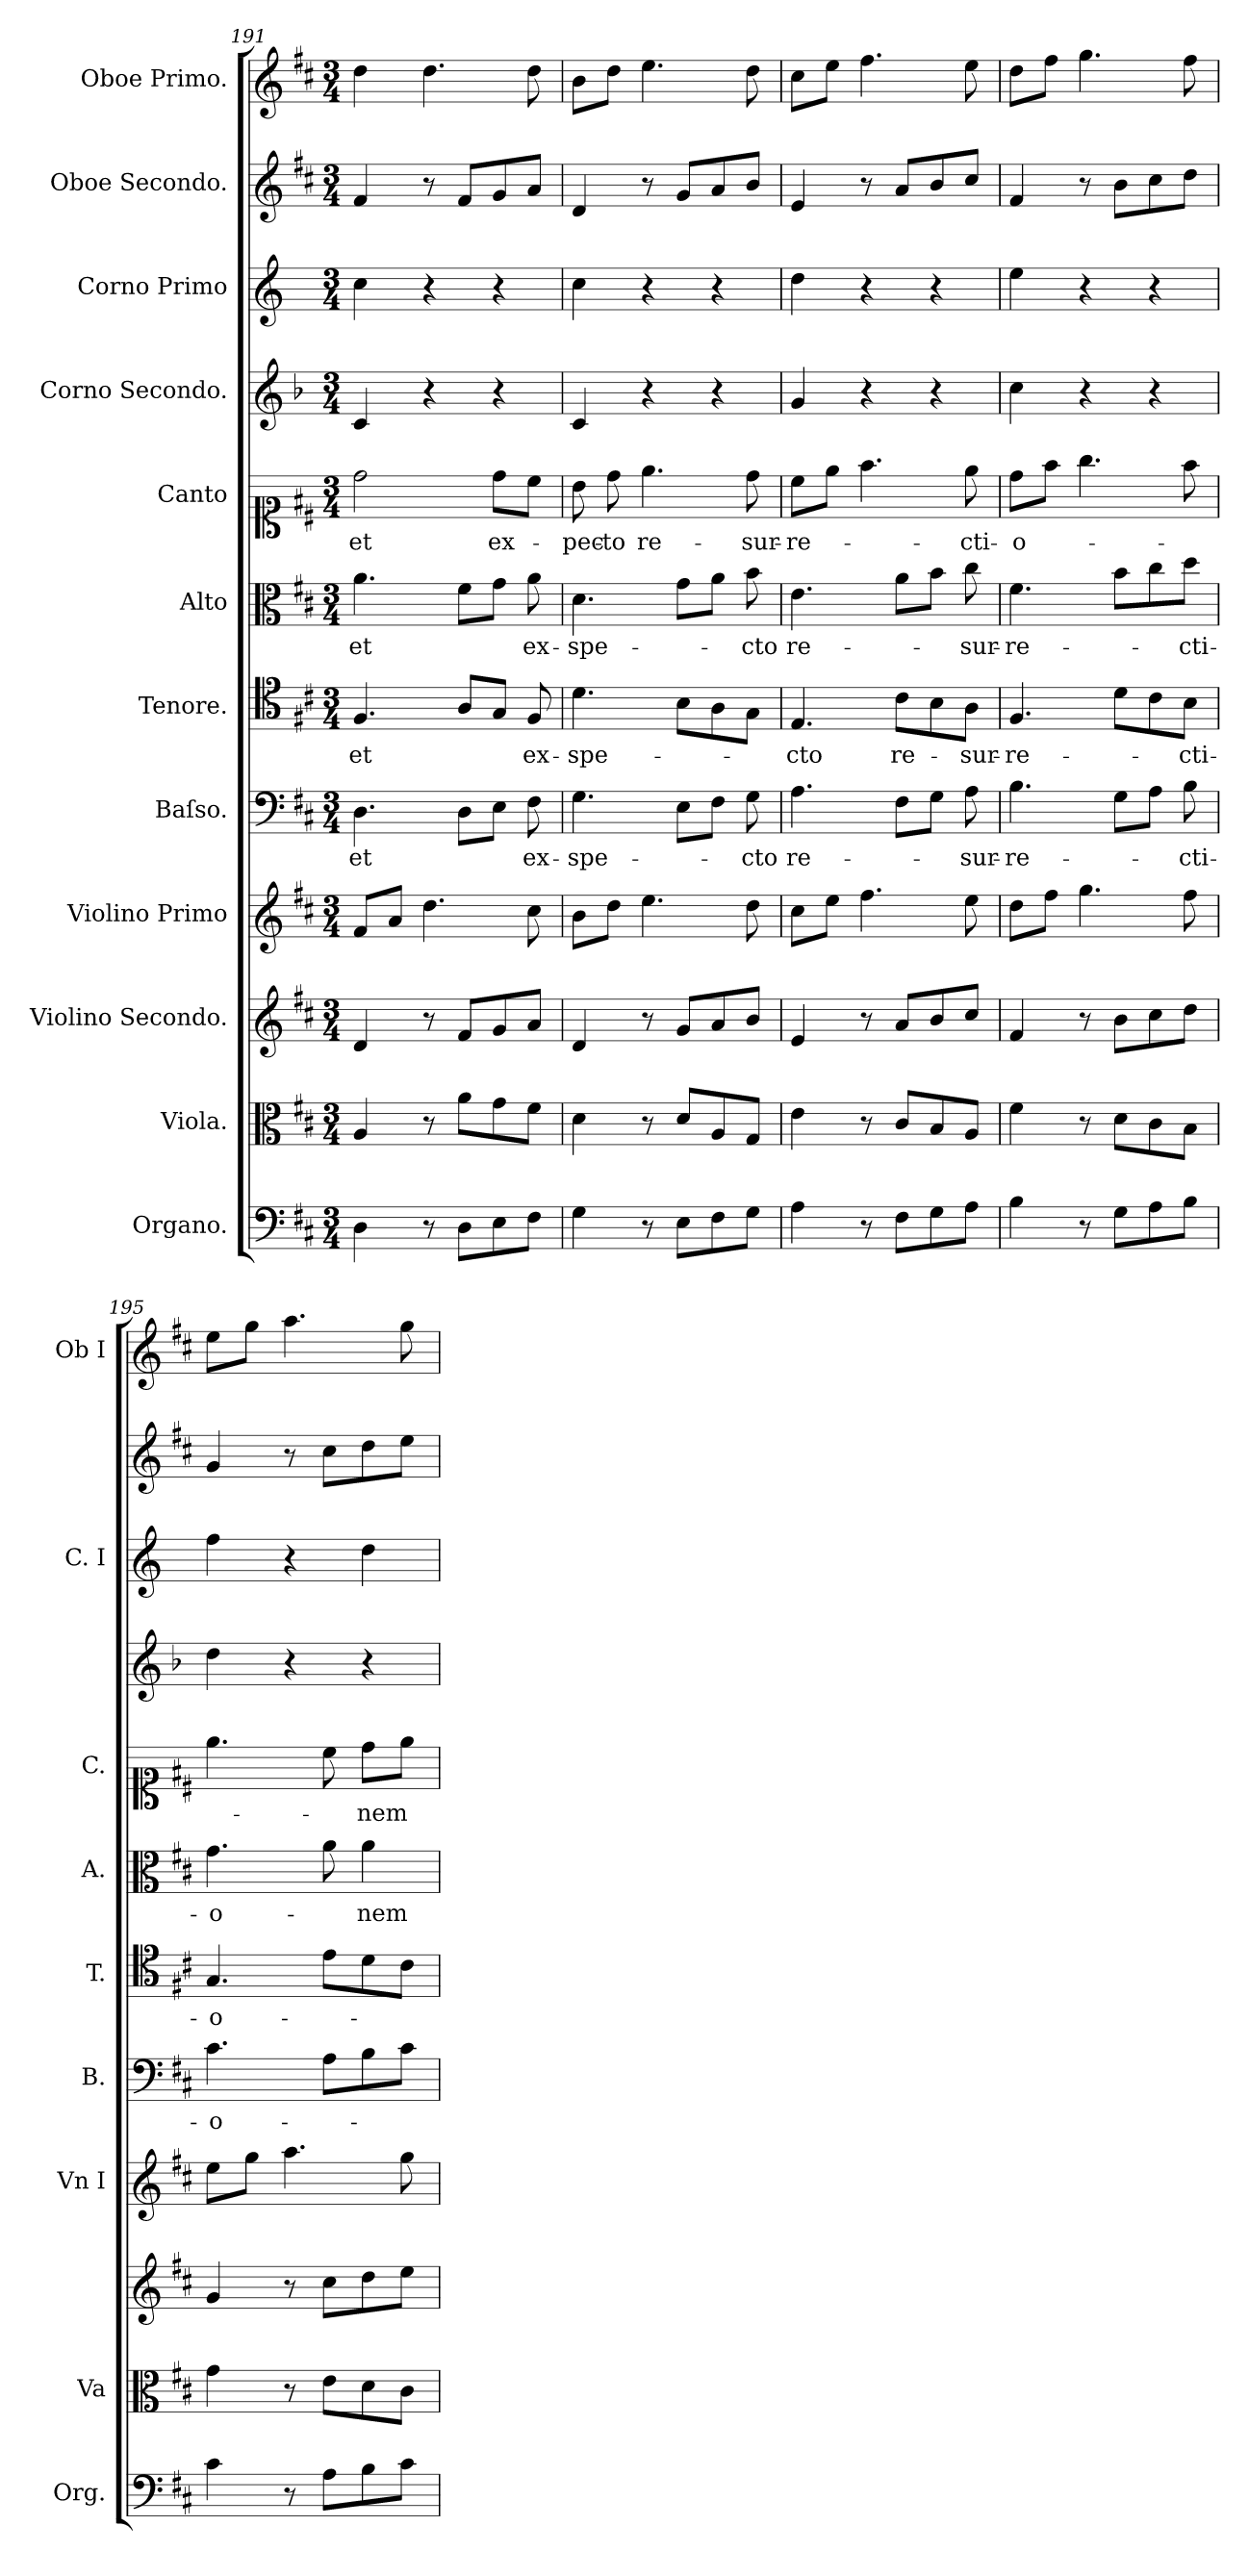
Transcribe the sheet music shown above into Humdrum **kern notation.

**kern	**kern	**kern	**kern	**kern	**text	**kern	**text	**kern	**text	**kern	**text	**kern	**kern	**kern	**kern
*part12	*part11	*part10	*part9	*part8	*part8	*part7	*part7	*part6	*part6	*part5	*part5	*part4	*part3	*part2	*part1
*staff12	*staff11	*staff10	*staff9	*staff8	*staff8	*staff7	*staff7	*staff6	*staff6	*staff5	*staff5	*staff4	*staff3	*staff2	*staff1
*I"Organo.	*I"Viola.	*I"Violino Secondo.	*I"Violino Primo	*I"Baſso.	*	*I"Tenore.	*	*I"Alto	*	*I"Canto	*	*I"Corno Secondo.	*I"Corno Primo	*I"Oboe Secondo.	*I"Oboe Primo.
*I'Org.	*I'Va	*	*I'Vn I	*I'B.	*	*I'T.	*	*I'A.	*	*I'C.	*	*	*I'C. I	*	*I'Ob I
*clefF4	*clefC3	*clefG2	*clefG2	*clefF4	*	*clefC4	*	*clefC3	*	*clefC1	*	*clefG2	*clefG2	*clefG2	*clefG2
*k[f#c#]	*k[f#c#]	*k[f#c#]	*k[f#c#]	*k[f#c#]	*	*k[f#c#]	*	*k[f#c#]	*	*k[f#c#]	*	*k[b-]	*k[]	*k[f#c#]	*k[f#c#]
*M3/4	*M3/4	*M3/4	*M3/4	*M3/4	*	*M3/4	*	*M3/4	*	*M3/4	*	*M3/4	*M3/4	*M3/4	*M3/4
=191	=191	=191	=191	=191	=191	=191	=191	=191	=191	=191	=191	=191	=191	=191	=191
4D\	4A/	4d/	8f#/L	4.D\	et	4.F#/	et	4.a\	et	2dd\	et	4c/	4cc\	4f#/	4dd\
.	.	.	8a/J	.	.	.	.	.	.	.	.	.	.	.	.
8r	8r	8r	4.dd\	.	.	.	.	.	.	.	.	4r	4r	8r	4.dd\
8D\L	8a\L	8f#/L	.	8D\L	.	8A/L	.	8f#\L	.	.	.	.	.	8f#/L	.
8E\	8g\	8g/	.	8E\J	.	8G/J	.	8g\J	.	8dd\L	ex-	4r	4r	8g/	.
8F#\J	8f#\J	8a/J	8cc#\	8F#\	ex-	8F#/	ex-	8a\	ex-	8cc#\J	.	.	.	8a/J	8dd\
=192	=192	=192	=192	=192	=192	=192	=192	=192	=192	=192	=192	=192	=192	=192	=192
4G\	4d\	4d/	8b\L	4.G\	-spe-	4.d\	-spe-	4.d\	-spe-	8b\	-pec-	4c/	4cc\	4d/	8b\L
.	.	.	8dd\J	.	.	.	.	.	.	8dd\	-to	.	.	.	8dd\J
8r	8r	8r	4.ee\	.	.	.	.	.	.	4.ee\	re-	4r	4r	8r	4.ee\
8E\L	8d/L	8g/L	.	8E\L	.	8B\L	.	8g\L	.	.	.	.	.	8g/L	.
8F#\	8A/	8a/	.	8F#\J	.	8A\	.	8a\J	.	.	.	4r	4r	8a/	.
8G\J	8G/J	8b/J	8dd\	8G\	-cto	8G\J	.	8b\	-cto	8dd\	-sur-	.	.	8b/J	8dd\
=193	=193	=193	=193	=193	=193	=193	=193	=193	=193	=193	=193	=193	=193	=193	=193
4A\	4e\	4e/	8cc#\L	4.A\	re-	4.E/	-cto	4.e\	re-	8cc#\L	-re-	4g/	4dd\	4e/	8cc#\L
.	.	.	8ee\J	.	.	.	.	.	.	8ee\J	.	.	.	.	8ee\J
8r	8r	8r	4.ff#\	.	.	.	.	.	.	4.ff#\	.	4r	4r	8r	4.ff#\
8F#\L	8c#/L	8a/L	.	8F#\L	.	8c#\L	re-	8a\L	.	.	.	.	.	8a/L	.
8G\	8B/	8b/	.	8G\J	.	8B\	.	8b\J	.	.	.	4r	4r	8b/	.
8A\J	8A/J	8cc#/J	8ee\	8A\	-sur-	8A\J	-sur-	8cc#\	-sur-	8ee\	-cti-	.	.	8cc#/J	8ee\
=194	=194	=194	=194	=194	=194	=194	=194	=194	=194	=194	=194	=194	=194	=194	=194
4B\	4f#\	4f#/	8dd\L	4.B\	-re-	4.F#/	-re-	4.f#\	-re-	8dd\L	-o-	4cc\	4ee\	4f#/	8dd\L
.	.	.	8ff#\J	.	.	.	.	.	.	8ff#\J	.	.	.	.	8ff#\J
8r	8r	8r	4.gg\	.	.	.	.	.	.	4.gg\	.	4r	4r	8r	4.gg\
8G\L	8d\L	8b\L	.	8G\L	.	8d\L	.	8b\L	.	.	.	.	.	8b\L	.
8A\	8c#\	8cc#\	.	8A\J	.	8c#\	.	8cc#\	.	.	.	4r	4r	8cc#\	.
8B\J	8B\J	8dd\J	8ff#\	8B\	-cti-	8B\J	-cti-	8dd\J	-cti-	8ff#\	.	.	.	8dd\J	8ff#\
=195	=195	=195	=195	=195	=195	=195	=195	=195	=195	=195	=195	=195	=195	=195	=195
4c#\	4g\	4g/	8ee\L	4.c#\	-o-	4.G/	-o-	4.g\	-o-	4.ee\	.	4dd\	4ff\	4g/	8ee\L
.	.	.	8gg\J	.	.	.	.	.	.	.	.	.	.	.	8gg\J
8r	8r	8r	4.aa\	.	.	.	.	.	.	.	.	4r	4r	8r	4.aa\
8A\L	8e\L	8cc#\L	.	8A\L	.	8e\L	.	8a\	.	8cc#\	.	.	.	8cc#\L	.
8B\	8d\	8dd\	.	8B\	.	8d\	.	4a\	-nem	8dd\L	nem	4r	4dd\	8dd\	.
8c#\J	8c#\J	8ee\J	8gg\	8c#\J	.	8c#\J	.	.	.	8ee\J	.	.	.	8ee\J	8gg\
=	=	=	=	=	=	=	=	=	=	=	=	=	=	=	=
*-	*-	*-	*-	*-	*-	*-	*-	*-	*-	*-	*-	*-	*-	*-	*-
